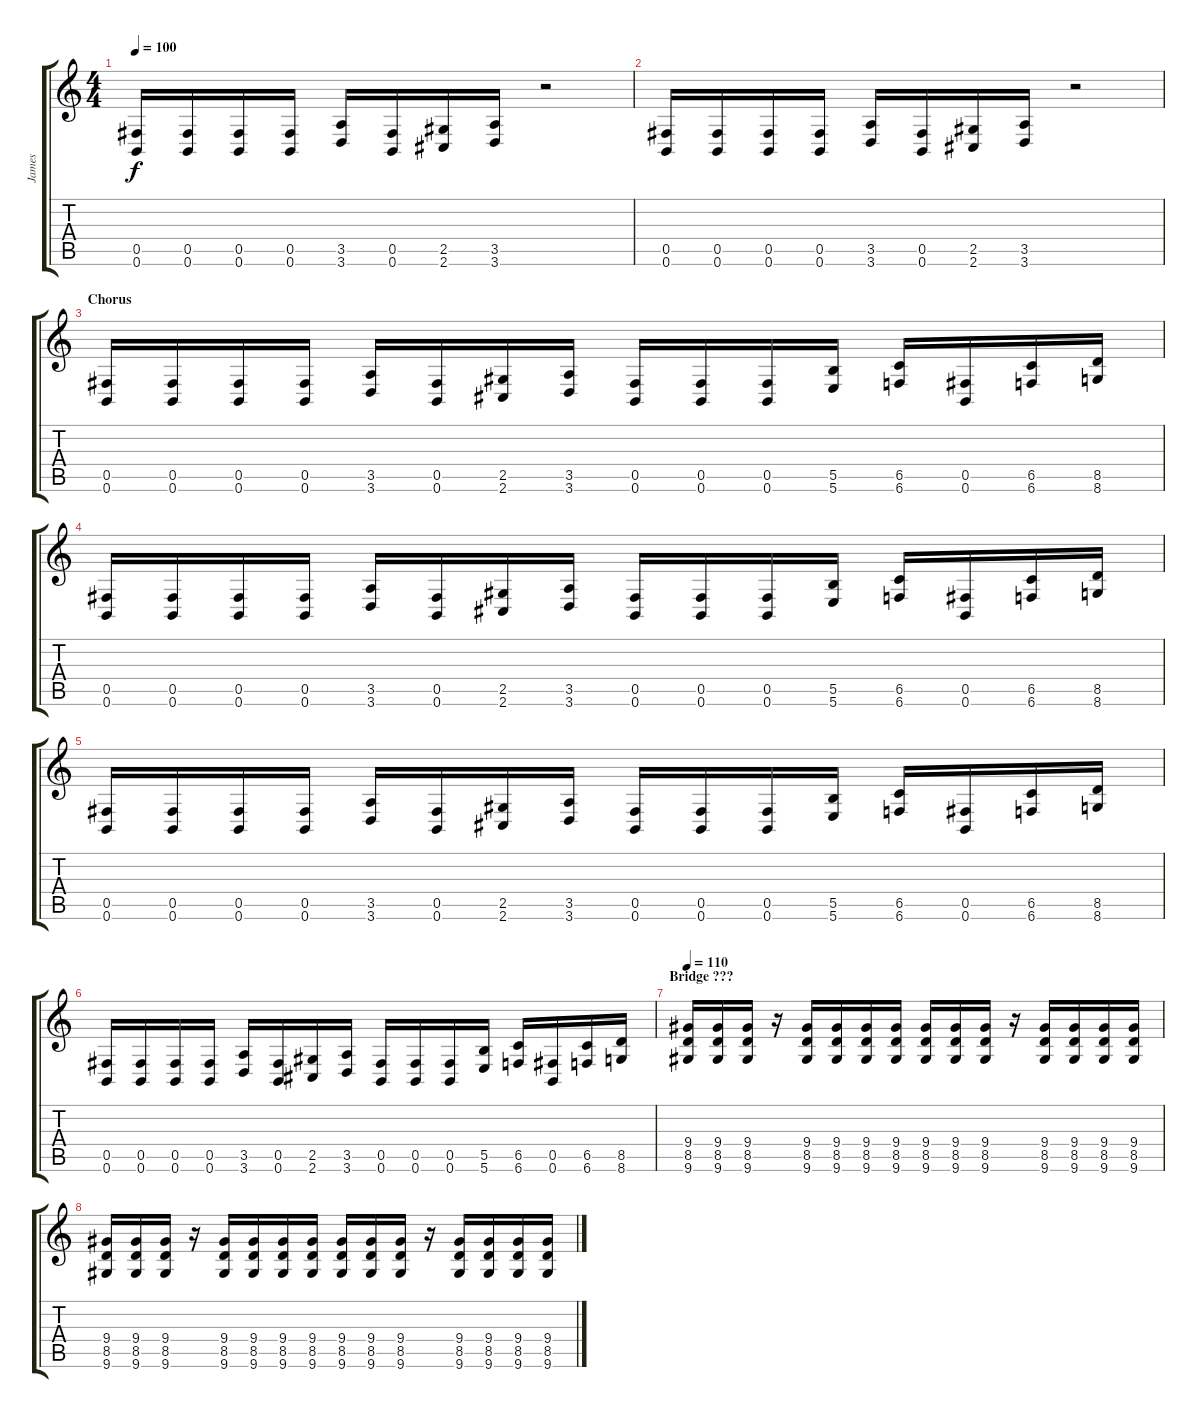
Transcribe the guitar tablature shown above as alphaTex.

\track ("James" "James") {instrument distortionguitar}
\staff {score tabs}
\tuning (Db4 Ab3 E3 B2 Gb2 B1) {hide}
\ts (4 4)
\tempo 100
\clef g2
\ks c
(0.5 0.6).16{dy f} (0.5 0.6).16 (0.5 0.6).16 (0.5 0.6).16 (3.5 3.6).16 (0.5 0.6).16 (2.5 2.6).16 (3.5 3.6).16 r.2 |
(0.5 0.6).16 (0.5 0.6).16 (0.5 0.6).16 (0.5 0.6).16 (3.5 3.6).16 (0.5 0.6).16 (2.5 2.6).16 (3.5 3.6).16 r.2 |
\section ("" "Chorus")
(0.5 0.6).16 (0.5 0.6).16 (0.5 0.6).16 (0.5 0.6).16 (3.5 3.6).16 (0.5 0.6).16 (2.5 2.6).16 (3.5 3.6).16 (0.5 0.6).16 (0.5 0.6).16 (0.5 0.6).16 (5.5 5.6).16 (6.5 6.6).16 (0.5 0.6).16 (6.5 6.6).16 (8.5 8.6).16 |
(0.5 0.6).16 (0.5 0.6).16 (0.5 0.6).16 (0.5 0.6).16 (3.5 3.6).16 (0.5 0.6).16 (2.5 2.6).16 (3.5 3.6).16 (0.5 0.6).16 (0.5 0.6).16 (0.5 0.6).16 (5.5 5.6).16 (6.5 6.6).16 (0.5 0.6).16 (6.5 6.6).16 (8.5 8.6).16 |
(0.5 0.6).16 (0.5 0.6).16 (0.5 0.6).16 (0.5 0.6).16 (3.5 3.6).16 (0.5 0.6).16 (2.5 2.6).16 (3.5 3.6).16 (0.5 0.6).16 (0.5 0.6).16 (0.5 0.6).16 (5.5 5.6).16 (6.5 6.6).16 (0.5 0.6).16 (6.5 6.6).16 (8.5 8.6).16 |
(0.5 0.6).16 (0.5 0.6).16 (0.5 0.6).16 (0.5 0.6).16 (3.5 3.6).16 (0.5 0.6).16 (2.5 2.6).16 (3.5 3.6).16 (0.5 0.6).16 (0.5 0.6).16 (0.5 0.6).16 (5.5 5.6).16 (6.5 6.6).16 (0.5 0.6).16 (6.5 6.6).16 (8.5 8.6).16 |
\section ("" "Bridge ???")
\tempo 110
(9.4 8.5 9.6).16 (9.4 8.5 9.6).16 (9.4 8.5 9.6).16 r.16 (9.4 8.5 9.6).16 (9.4 8.5 9.6).16 (9.4 8.5 9.6).16 (9.4 8.5 9.6).16 (9.4 8.5 9.6).16 (9.4 8.5 9.6).16 (9.4 8.5 9.6).16 r.16 (9.4 8.5 9.6).16 (9.4 8.5 9.6).16 (9.4 8.5 9.6).16 (9.4 8.5 9.6).16 |
(9.4 8.5 9.6).16 (9.4 8.5 9.6).16 (9.4 8.5 9.6).16 r.16 (9.4 8.5 9.6).16 (9.4 8.5 9.6).16 (9.4 8.5 9.6).16 (9.4 8.5 9.6).16 (9.4 8.5 9.6).16 (9.4 8.5 9.6).16 (9.4 8.5 9.6).16 r.16 (9.4 8.5 9.6).16 (9.4 8.5 9.6).16 (9.4 8.5 9.6).16 (9.4 8.5 9.6).16
